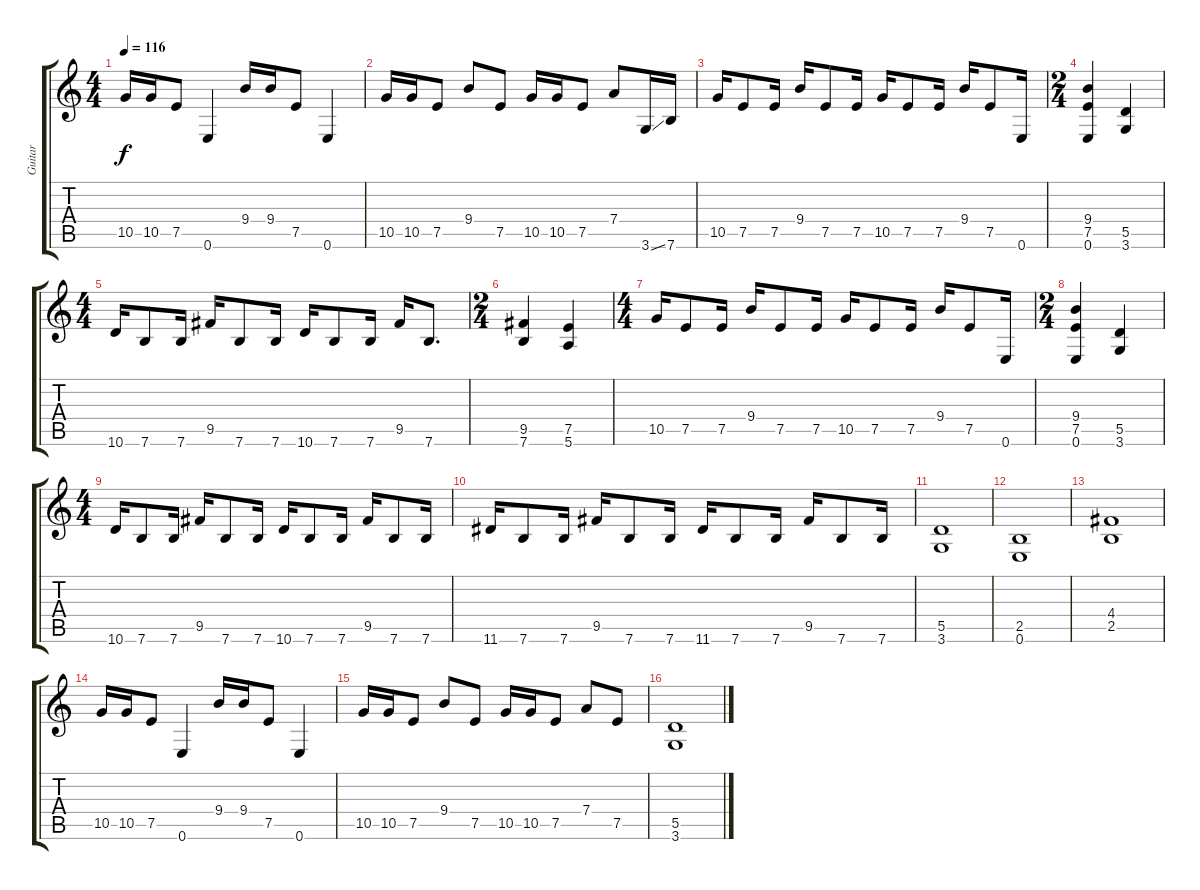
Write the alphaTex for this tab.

\track ("Guitar" "Guitar") {instrument distortionguitar}
\staff {score tabs}
\tuning (E4 B3 G3 D3 A2 E2) {hide}
\ts (4 4)
\tempo 116
\clef g2
\ks c
10.5.16{dy f} 10.5.16 7.5.8 0.6.4 9.4.16 9.4.16 7.5.8 0.6.4 |
10.5.16 10.5.16 7.5.8 9.4.8 7.5.8 10.5.16 10.5.16 7.5.8 7.4.8 3.6{ss}.16 7.6.16 |
10.5.16 7.5.8 7.5.16 9.4.16 7.5.8 7.5.16 10.5.16 7.5.8 7.5.16 9.4.16 7.5.8 0.6.16 |
\ts (2 4)
(9.4 7.5 0.6).4 (5.5 3.6).4 |
\ts (4 4)
10.6.16 7.6.8 7.6.16 9.5.16 7.6.8 7.6.16 10.6.16 7.6.8 7.6.16 9.5.16 7.6.8{d} |
\ts (2 4)
(9.5 7.6).4 (7.5 5.6).4 |
\ts (4 4)
10.5.16 7.5.8 7.5.16 9.4.16 7.5.8 7.5.16 10.5.16 7.5.8 7.5.16 9.4.16 7.5.8 0.6.16 |
\ts (2 4)
(9.4 7.5 0.6).4 (5.5 3.6).4 |
\ts (4 4)
10.6.16 7.6.8 7.6.16 9.5.16 7.6.8 7.6.16 10.6.16 7.6.8 7.6.16 9.5.16 7.6.8 7.6.16 |
11.6.16 7.6.8 7.6.16 9.5.16 7.6.8 7.6.16 11.6.16 7.6.8 7.6.16 9.5.16 7.6.8 7.6.16 |
(5.5 3.6).1 |
(2.5 0.6).1 |
(4.4 2.5).1 |
10.5.16 10.5.16 7.5.8 0.6.4 9.4.16 9.4.16 7.5.8 0.6.4 |
10.5.16 10.5.16 7.5.8 9.4.8 7.5.8 10.5.16 10.5.16 7.5.8 7.4.8 7.5.8 |
(5.5 3.6).1
